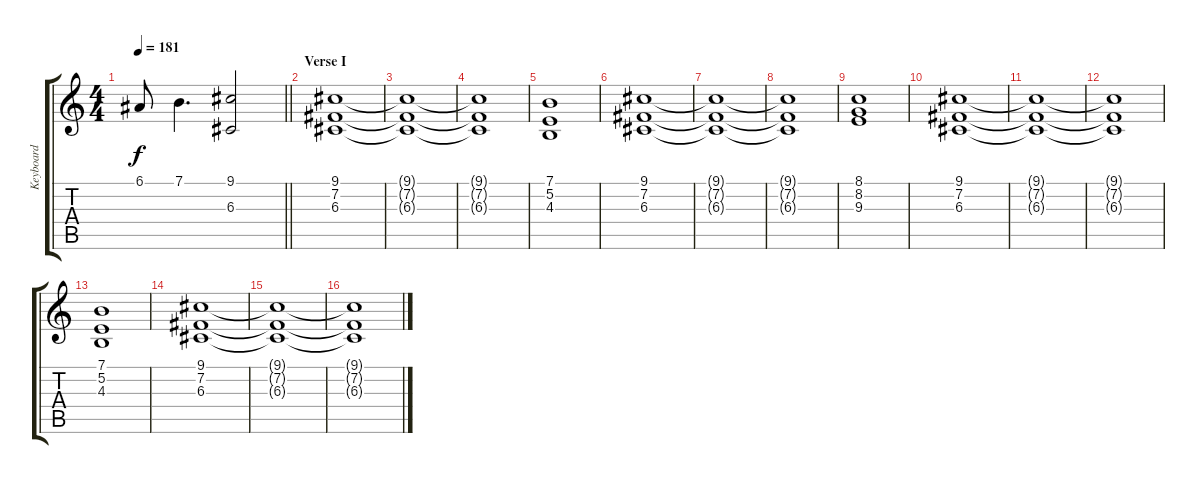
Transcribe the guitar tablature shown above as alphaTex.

\track ("Keyboard" "Keyboard") {instrument stringensemble1}
\staff {score tabs}
\tuning (E4 B3 G3 D3 A2 E2) {hide}
\ts (4 4)
\tempo 181
\clef g2
\barLineRight lightlight
\ks c
6.1{t}.8{dy f} 7.1.4{d} (9.1 6.3{t}).2 |
\section ("" "Verse I")
(9.1 7.2 6.3).1 |
(9.1{t} 7.2{t} 6.3{t}).1 |
(9.1{t} 7.2{t} 6.3{t}).1 |
(7.1 5.2 4.3).1 |
(9.1 7.2 6.3).1 |
(9.1{t} 7.2{t} 6.3{t}).1 |
(9.1{t} 7.2{t} 6.3{t}).1 |
(8.1 8.2 9.3).1 |
(9.1 7.2 6.3).1 |
(9.1{t} 7.2{t} 6.3{t}).1 |
(9.1{t} 7.2{t} 6.3{t}).1 |
(7.1 5.2 4.3).1 |
(9.1 7.2 6.3).1 |
(9.1{t} 7.2{t} 6.3{t}).1 |
(9.1{t} 7.2{t} 6.3{t}).1
